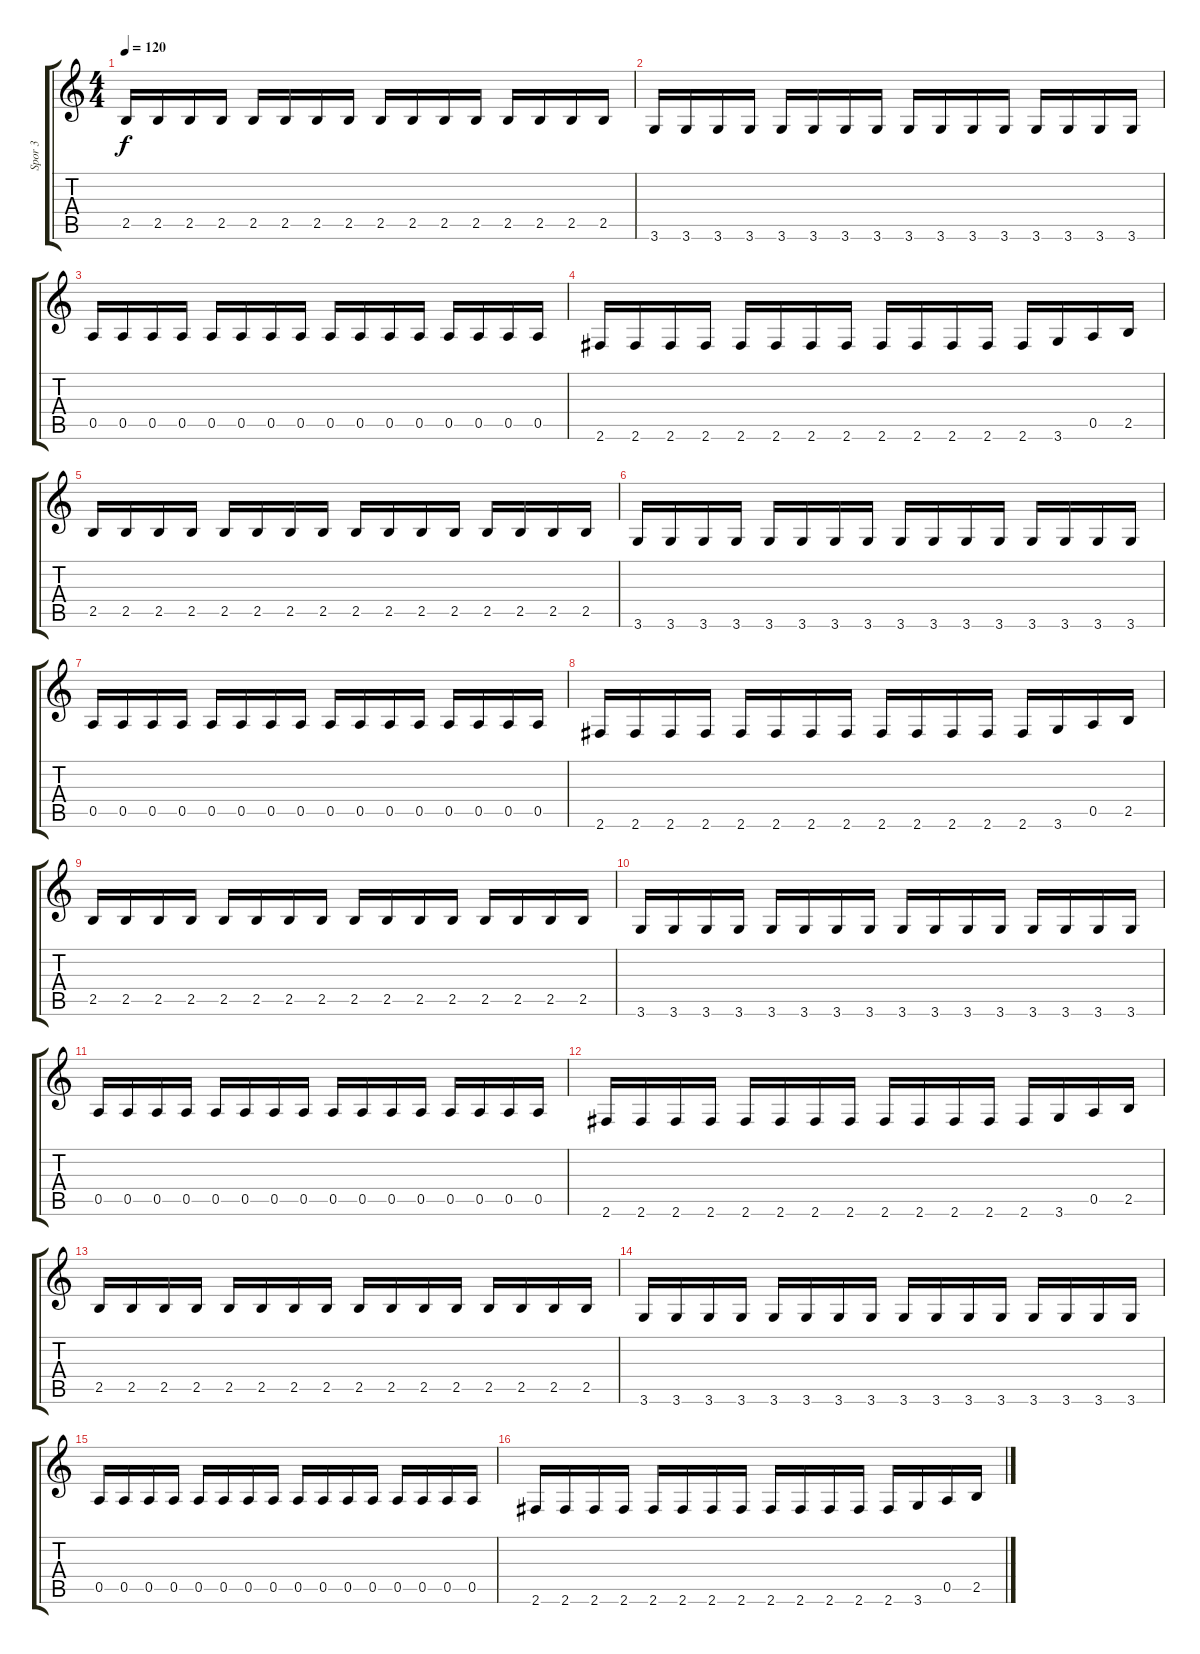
\track ("Spor 3" "Spor 3") {instrument distortionguitar}
\staff {score tabs}
\tuning (E4 B3 G3 D3 A2 E2) {hide}
\ts (4 4)
\tempo 120
\clef g2
\ks c
2.5.16{dy f} 2.5.16 2.5.16 2.5.16 2.5.16 2.5.16 2.5.16 2.5.16 2.5.16 2.5.16 2.5.16 2.5.16 2.5.16 2.5.16 2.5.16 2.5.16 |
3.6.16 3.6.16 3.6.16 3.6.16 3.6.16 3.6.16 3.6.16 3.6.16 3.6.16 3.6.16 3.6.16 3.6.16 3.6.16 3.6.16 3.6.16 3.6.16 |
0.5.16 0.5.16 0.5.16 0.5.16 0.5.16 0.5.16 0.5.16 0.5.16 0.5.16 0.5.16 0.5.16 0.5.16 0.5.16 0.5.16 0.5.16 0.5.16 |
2.6.16 2.6.16 2.6.16 2.6.16 2.6.16 2.6.16 2.6.16 2.6.16 2.6.16 2.6.16 2.6.16 2.6.16 2.6.16 3.6.16 0.5.16 2.5.16 |
2.5.16 2.5.16 2.5.16 2.5.16 2.5.16 2.5.16 2.5.16 2.5.16 2.5.16 2.5.16 2.5.16 2.5.16 2.5.16 2.5.16 2.5.16 2.5.16 |
3.6.16 3.6.16 3.6.16 3.6.16 3.6.16 3.6.16 3.6.16 3.6.16 3.6.16 3.6.16 3.6.16 3.6.16 3.6.16 3.6.16 3.6.16 3.6.16 |
0.5.16 0.5.16 0.5.16 0.5.16 0.5.16 0.5.16 0.5.16 0.5.16 0.5.16 0.5.16 0.5.16 0.5.16 0.5.16 0.5.16 0.5.16 0.5.16 |
2.6.16 2.6.16 2.6.16 2.6.16 2.6.16 2.6.16 2.6.16 2.6.16 2.6.16 2.6.16 2.6.16 2.6.16 2.6.16 3.6.16 0.5.16 2.5.16 |
2.5.16 2.5.16 2.5.16 2.5.16 2.5.16 2.5.16 2.5.16 2.5.16 2.5.16 2.5.16 2.5.16 2.5.16 2.5.16 2.5.16 2.5.16 2.5.16 |
3.6.16 3.6.16 3.6.16 3.6.16 3.6.16 3.6.16 3.6.16 3.6.16 3.6.16 3.6.16 3.6.16 3.6.16 3.6.16 3.6.16 3.6.16 3.6.16 |
0.5.16 0.5.16 0.5.16 0.5.16 0.5.16 0.5.16 0.5.16 0.5.16 0.5.16 0.5.16 0.5.16 0.5.16 0.5.16 0.5.16 0.5.16 0.5.16 |
2.6.16 2.6.16 2.6.16 2.6.16 2.6.16 2.6.16 2.6.16 2.6.16 2.6.16 2.6.16 2.6.16 2.6.16 2.6.16 3.6.16 0.5.16 2.5.16 |
2.5.16 2.5.16 2.5.16 2.5.16 2.5.16 2.5.16 2.5.16 2.5.16 2.5.16 2.5.16 2.5.16 2.5.16 2.5.16 2.5.16 2.5.16 2.5.16 |
3.6.16 3.6.16 3.6.16 3.6.16 3.6.16 3.6.16 3.6.16 3.6.16 3.6.16 3.6.16 3.6.16 3.6.16 3.6.16 3.6.16 3.6.16 3.6.16 |
0.5.16 0.5.16 0.5.16 0.5.16 0.5.16 0.5.16 0.5.16 0.5.16 0.5.16 0.5.16 0.5.16 0.5.16 0.5.16 0.5.16 0.5.16 0.5.16 |
2.6.16 2.6.16 2.6.16 2.6.16 2.6.16 2.6.16 2.6.16 2.6.16 2.6.16 2.6.16 2.6.16 2.6.16 2.6.16 3.6.16 0.5.16 2.5.16
